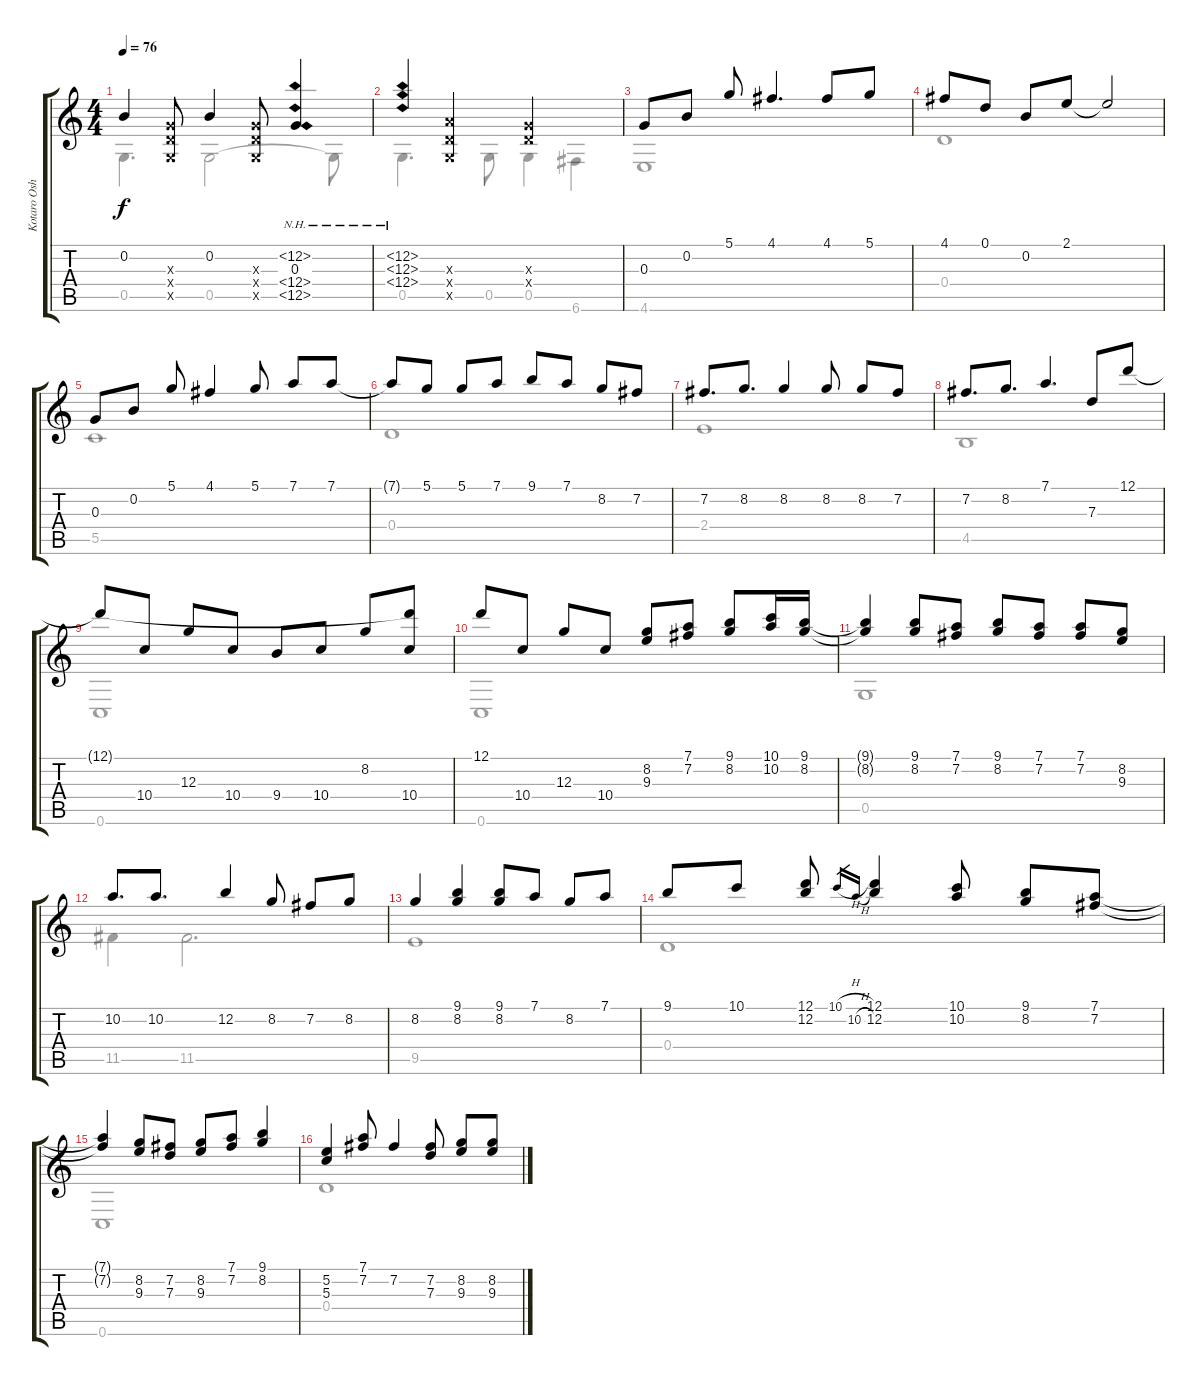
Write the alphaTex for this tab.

\track ("Kotaro Oshio" "Kotaro Osh") {instrument acousticguitarsteel}
\staff {score tabs}
\tuning (D4 B3 G3 D3 G2 C2) {hide}
\voice
\ts (4 4)
\tempo 76
\clef g2
\ks c
0.2{t}.4{dy f} (0.3{x} 0.4{x} 0.5{x}).8 0.2.4 (0.3{x} 0.4{x} 0.5{x}).8 (1.2{nh} 0.3 0.4{nh} 0.5{nh}).4 |
(0.2{nh} 0.3{nh} 0.4{nh}).4 (2.3{x} 0.4{x} 0.5{x}).4 (0.3{x} 0.4{x}).2 |
0.3.8 0.2.8 5.1.8 4.1.4{d} 4.1.8 5.1.8 |
4.1.8 0.1.8 0.2.8 2.1.8 2.1{t}.2 |
0.3.8 0.2.8 5.1.8 4.1.4 5.1.8 7.1.8 7.1.8 |
7.1{t}.8 5.1.8 5.1.8 7.1.8 9.1.8 7.1.8 8.2.8 7.2.8 |
7.2.8{d} 8.2.8{d} 8.2.4 8.2.8 8.2.8 7.2.8 |
7.2.8{d} 8.2.8{d} 7.1.4{d} 7.3.8 12.1.8 |
12.1{t}.8 10.4.8 12.3.8 10.4.8 9.4.8 10.4.8 8.2.8 (12.1{t} 10.4).8 |
12.1.8 10.4.8 12.3.8 10.4.8 (8.2 9.3).8 (7.1 7.2).8 (9.1 8.2).8 (10.1 10.2).16 (9.1 8.2).16 |
(9.1{t} 8.2{t}).4 (9.1 8.2).8 (7.1 7.2).8 (9.1 8.2).8 (7.1 7.2).8 (7.1 7.2).8 (8.2 9.3).8 |
10.2.8{d} 10.2.8{d} 12.2.4 8.2.8 7.2.8 8.2.8 |
8.2.4 (9.1 8.2).4 (9.1 8.2).8 7.1.8 8.2.8 7.1.8 |
9.1.8 10.1.8 (12.1 12.2).8 10.1{h}.16{gr} 10.2{h}.16{gr} (12.1 12.2).4 (10.1 10.2).8 (9.1 8.2).8 (7.1 7.2).8 |
(7.1{t} 7.2{t}).4 (8.2 9.3).8 (7.2 7.3).8 (8.2 9.3).8 (7.1 7.2).8 (9.1 8.2).4 |
(5.2 5.3).4 (7.1 7.2).8 7.2.4 (7.2 7.3).8 (8.2 9.3).8 (8.2 9.3).8
\voice
\clef g2
\ottava regular
\simile none
\ks c
0.5.4{d dy f} 0.5.2 0.5{t}.8 |
0.5.4{d} 0.5.8 0.5.4 6.6.4 |
4.6.1 |
0.4.1 |
5.5.1 |
0.4.1 |
2.4.1 |
4.5.1 |
0.6.1 |
0.6.1 |
0.5.1 |
11.5.4 11.5.2{d} |
9.5.1 |
0.4.1 |
0.6.1 |
0.4.1
